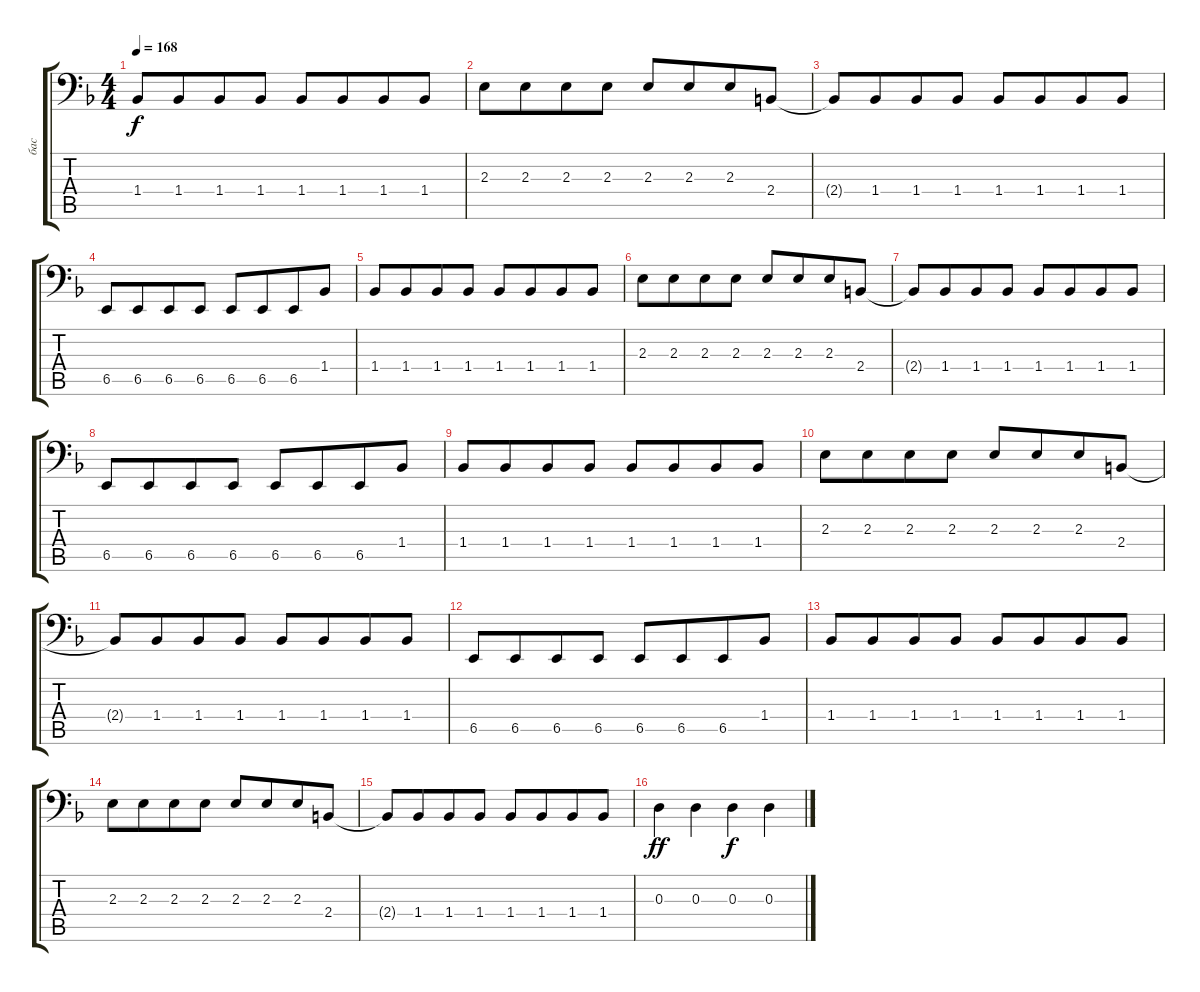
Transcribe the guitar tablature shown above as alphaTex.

\track ("бас" "бас") {instrument electricbassfinger}
\staff {score tabs}
\tuning (C3 G2 D2 A1 Bb0 C0) {hide}
\ts (4 4)
\tempo 168
\clef f4
\ks dminor
1.4.8{dy f} 1.4.8{beam merge} 1.4.8 1.4.8 1.4.8 1.4.8{beam merge} 1.4.8 1.4.8 |
2.3.8 2.3.8{beam merge} 2.3.8 2.3.8 2.3.8 2.3.8{beam merge} 2.3.8 2.4.8 |
2.4{t}.8 1.4.8{beam merge} 1.4.8 1.4.8 1.4.8 1.4.8{beam merge} 1.4.8 1.4.8 |
6.5.8 6.5.8{beam merge} 6.5.8 6.5.8 6.5.8 6.5.8{beam merge} 6.5.8 1.4.8 |
1.4.8 1.4.8{beam merge} 1.4.8 1.4.8 1.4.8 1.4.8{beam merge} 1.4.8 1.4.8 |
2.3.8 2.3.8{beam merge} 2.3.8 2.3.8 2.3.8 2.3.8{beam merge} 2.3.8 2.4.8 |
2.4{t}.8 1.4.8{beam merge} 1.4.8 1.4.8 1.4.8 1.4.8{beam merge} 1.4.8 1.4.8 |
6.5.8 6.5.8{beam merge} 6.5.8 6.5.8 6.5.8 6.5.8{beam merge} 6.5.8 1.4.8 |
1.4.8 1.4.8{beam merge} 1.4.8 1.4.8 1.4.8 1.4.8{beam merge} 1.4.8 1.4.8 |
2.3.8 2.3.8{beam merge} 2.3.8 2.3.8 2.3.8 2.3.8{beam merge} 2.3.8 2.4.8 |
2.4{t}.8 1.4.8{beam merge} 1.4.8 1.4.8 1.4.8 1.4.8{beam merge} 1.4.8 1.4.8 |
6.5.8 6.5.8{beam merge} 6.5.8 6.5.8 6.5.8 6.5.8{beam merge} 6.5.8 1.4.8 |
1.4.8 1.4.8{beam merge} 1.4.8 1.4.8 1.4.8 1.4.8{beam merge} 1.4.8 1.4.8 |
2.3.8 2.3.8{beam merge} 2.3.8 2.3.8 2.3.8 2.3.8{beam merge} 2.3.8 2.4.8 |
2.4{t}.8 1.4.8{beam merge} 1.4.8 1.4.8 1.4.8 1.4.8{beam merge} 1.4.8 1.4.8 |
0.3.4{dy ff} 0.3.4 0.3.4{dy f} 0.3.4
